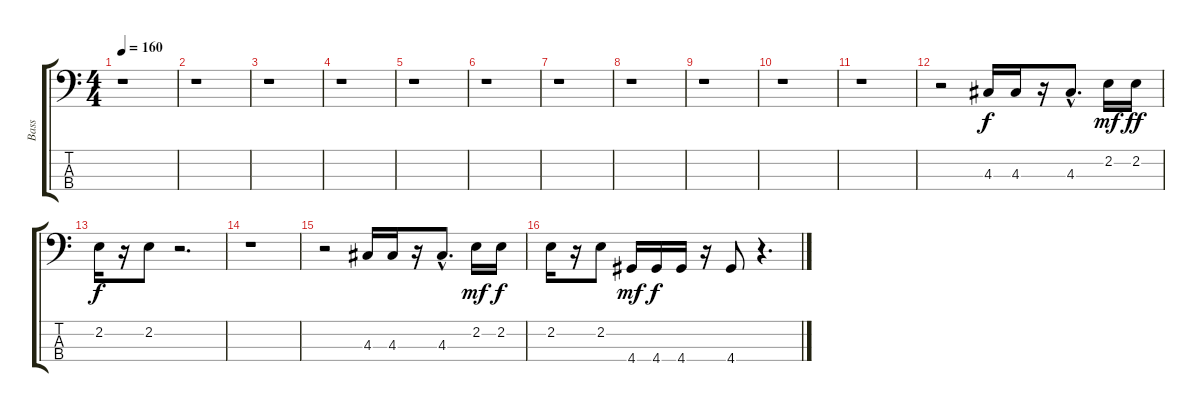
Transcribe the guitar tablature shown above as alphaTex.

\track ("Bass" "Bass") {instrument electricbassfinger}
\staff {score tabs}
\tuning (G2 D2 A1 E1) {hide}
\ts (4 4)
\tempo 160
\clef f4
\ks c
r.1{dy f} |
r.1 |
r.1 |
r.1 |
r.1 |
r.1 |
r.1 |
r.1 |
r.1 |
r.1 |
r.1 |
r.2 4.3.16 4.3.16 r.16 4.3{hac}.8{d} 2.2.16{dy mf} 2.2.16{dy ff} |
2.2.16{dy f} r.16 2.2.8 r.2{d} |
r.1 |
r.2 4.3.16 4.3.16 r.16 4.3{hac}.8{d} 2.2.16{dy mf} 2.2.16{dy f} |
2.2.16 r.16 2.2.8 4.4.16{dy mf} 4.4.16{dy f} 4.4.16 r.16 4.4.8 r.4{d}
